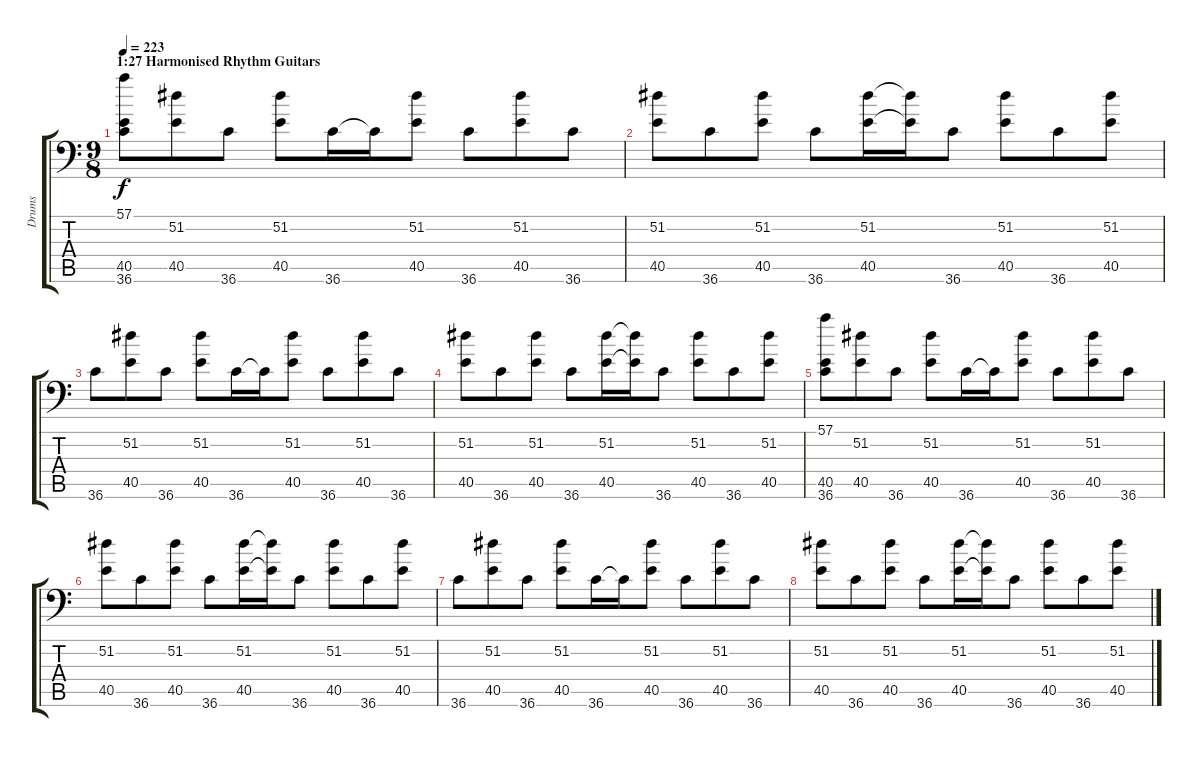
\track ("Drums" "Drums") {instrument acousticgrandpiano}
\staff {score tabs}
\tuning (C-1 C-1 C-1 C-1 C-1 C-1) {hide}
\ts (9 8)
\section ("" "1:27 Harmonised Rhythm Guitars")
\tempo 223
\clef f4
\ks c
(57.1 40.5 36.6).8{dy f} (51.2 40.5).8 36.6.8 (51.2 40.5).8 36.6.16 36.6{t}.16 (51.2 40.5).8 36.6.8 (51.2 40.5).8 36.6.8 |
(51.2 40.5).8 36.6.8 (51.2 40.5).8 36.6.8 (51.2 40.5).16 (51.2{t} 40.5{t}).16 36.6.8 (51.2 40.5).8 36.6.8 (51.2 40.5).8 |
36.6.8 (51.2 40.5).8 36.6.8 (51.2 40.5).8 36.6.16 36.6{t}.16 (51.2 40.5).8 36.6.8 (51.2 40.5).8 36.6.8 |
(51.2 40.5).8 36.6.8 (51.2 40.5).8 36.6.8 (51.2 40.5).16 (51.2{t} 40.5{t}).16 36.6.8 (51.2 40.5).8 36.6.8 (51.2 40.5).8 |
(57.1 40.5 36.6).8 (51.2 40.5).8 36.6.8 (51.2 40.5).8 36.6.16 36.6{t}.16 (51.2 40.5).8 36.6.8 (51.2 40.5).8 36.6.8 |
(51.2 40.5).8 36.6.8 (51.2 40.5).8 36.6.8 (51.2 40.5).16 (51.2{t} 40.5{t}).16 36.6.8 (51.2 40.5).8 36.6.8 (51.2 40.5).8 |
36.6.8 (51.2 40.5).8 36.6.8 (51.2 40.5).8 36.6.16 36.6{t}.16 (51.2 40.5).8 36.6.8 (51.2 40.5).8 36.6.8 |
(51.2 40.5).8 36.6.8 (51.2 40.5).8 36.6.8 (51.2 40.5).16 (51.2{t} 40.5{t}).16 36.6.8 (51.2 40.5).8 36.6.8 (51.2 40.5).8
